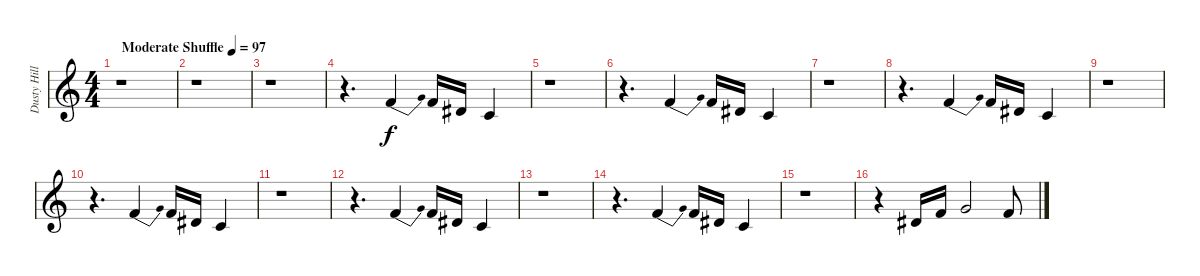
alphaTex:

\track ("Dusty Hill Vocals" "Dusty Hill") {instrument violin}
\staff {score}
\tuning (E4 B3 G3 D3 A2 E2) {hide}
\ts (4 4)
\tempo (97 "Moderate Shuffle")
\clef g2
\ks c
r.1{dy f instrument violin} |
r.1 |
r.1 |
r.4{d} 10.3{be (bend 0 0 60 4)}.4 10.3.16 8.3.16 10.4.4 |
r.1 |
r.4{d} 10.3{be (bend 0 0 60 4)}.4 10.3.16 8.3.16 10.4.4 |
r.1 |
r.4{d volume 12} 10.3{be (bend 0 0 60 4)}.4 10.3.16 8.3.16 10.4.4 |
r.1 |
r.4{d} 10.3{be (bend 0 0 60 4)}.4 10.3.16 8.3.16 10.4.4 |
r.1 |
r.4{d} 10.3{be (bend 0 0 60 4)}.4 10.3.16 8.3.16 10.4.4 |
r.1 |
r.4{d} 10.3{be (bend 0 0 60 4)}.4 10.3.16 8.3.16 10.4.4 |
r.1 |
r.4 8.3.16 10.3.16 8.2.2 10.3.8
